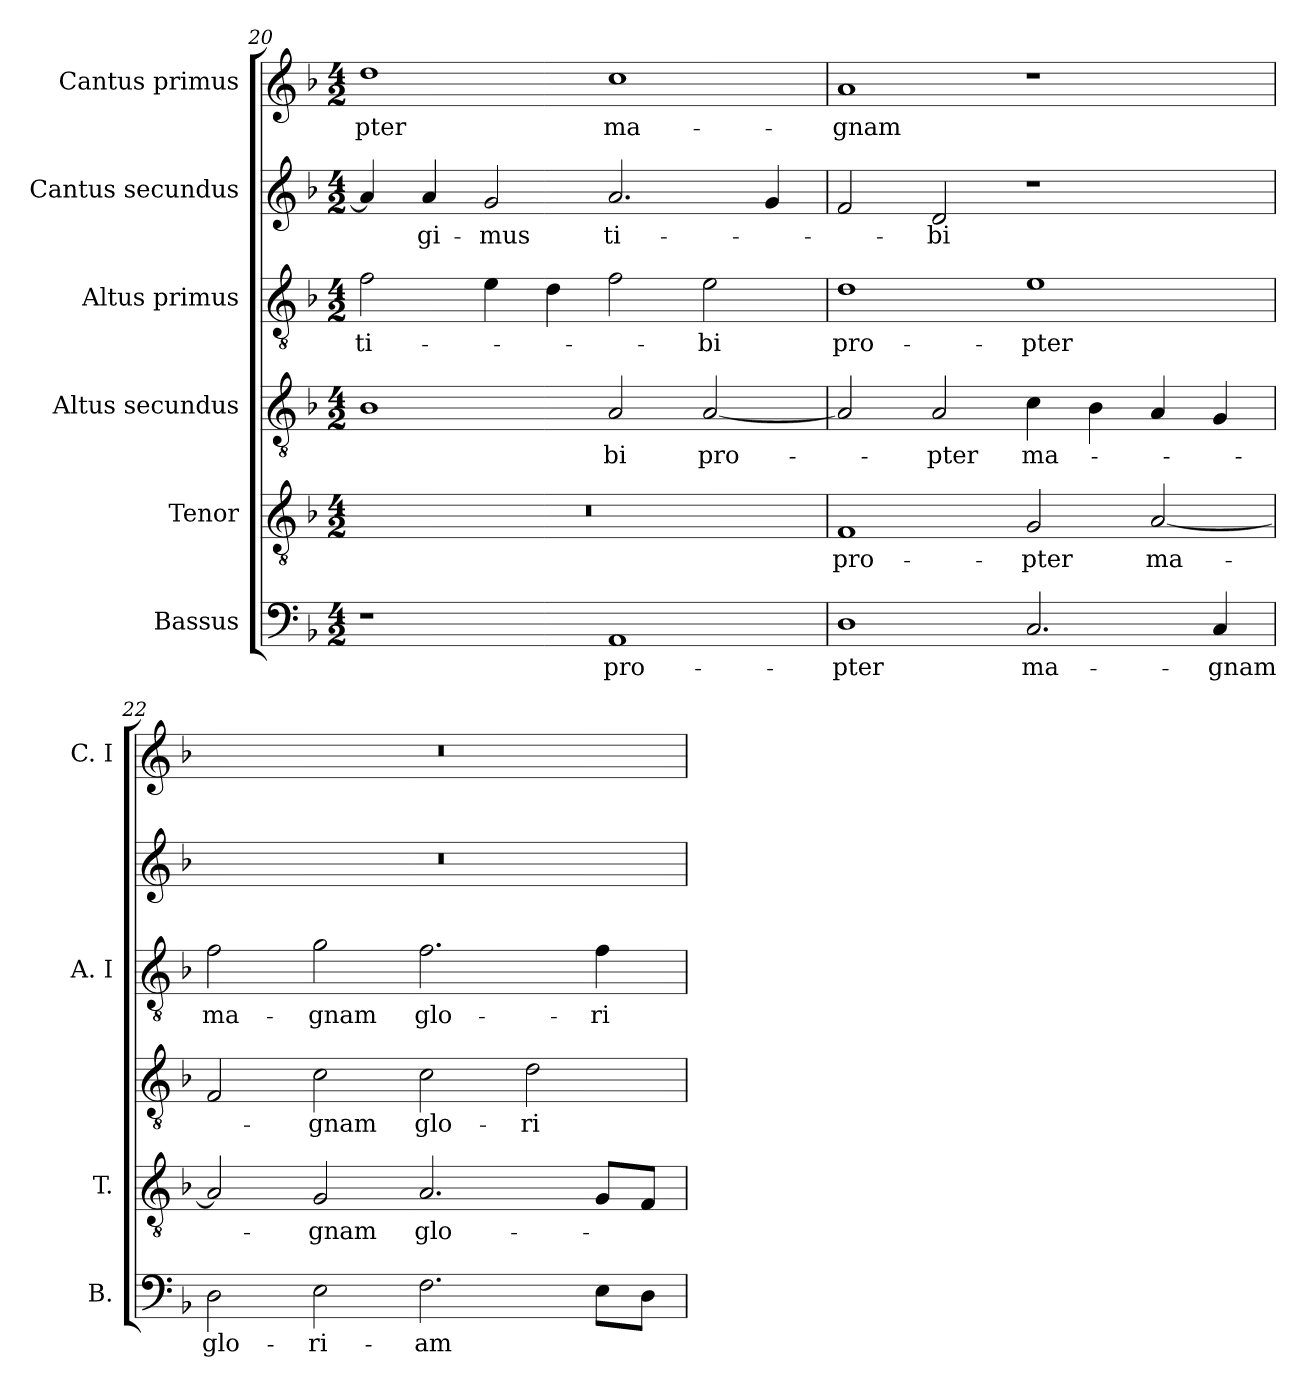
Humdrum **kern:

**kern	**text	**kern	**text	**kern	**text	**kern	**text	**kern	**text	**kern	**text
*part6	*part6	*part5	*part5	*part4	*part4	*part3	*part3	*part2	*part2	*part1	*part1
*staff6	*staff6	*staff5	*staff5	*staff4	*staff4	*staff3	*staff3	*staff2	*staff2	*staff1	*staff1
*I"Bassus	*	*I"Tenor	*	*I"Altus secundus	*	*I"Altus primus	*	*I"Cantus secundus	*	*I"Cantus primus	*
*I'B.	*	*I'T.	*	*	*	*I'A. I	*	*	*	*I'C. I	*
*clefF4	*	*clefGv2	*	*clefGv2	*	*clefGv2	*	*clefG2	*	*clefG2	*
*	*	*ITrd7c12	*	*ITrd7c12	*	*ITrd7c12	*	*	*	*	*
*k[b-]	*	*k[b-]	*	*k[b-]	*	*k[b-]	*	*k[b-]	*	*k[b-]	*
*d:	*	*d:	*	*d:	*	*d:	*	*d:	*	*d:	*
*M4/2	*	*M4/2	*	*M4/2	*	*M4/2	*	*M4/2	*	*M4/2	*
=20	=20	=20	=20	=20	=20	=20	=20	=20	=20	=20	=20
!	!	!LO:N:vis=1	!	!	!	!	!	!	!	!	!
!	!	!	!	!	!	!	!LO:LY:b:color=#000000	!	!	!	!
!	!	!	!	!	!	!	!	!	!	!	!LO:LY:b:color=#000000
1r	.	0r	.	1BB-i	.	2Fi\	ti-	4ai/]	.	1ddi	-pter
!	!	!	!	!	!	!	!	!	!LO:LY:b:color=#000000	!	!
.	.	.	.	.	.	.	.	4ai/	-gi-	.	.
!	!	!	!	!	!	!	!	!	!LO:LY:b:color=#000000	!	!
.	.	.	.	.	.	4Ei\	.	2gi/	-mus	.	.
.	.	.	.	.	.	4Di\	.	.	.	.	.
!	!LO:LY:b:color=#000000	!	!	!	!	!	!	!	!	!	!
!	!	!	!	!	!LO:LY:b:color=#000000	!	!	!	!	!	!
!	!	!	!	!	!	!	!	!	!LO:LY:b:color=#000000	!	!
!	!	!	!	!	!	!	!	!	!	!	!LO:LY:b:color=#000000
1AAi	pro-	.	.	2AAi/	-bi	2Fi\	.	2.ai/	ti-	1cci	ma-
!	!	!	!	!	!LO:LY:b:color=#000000	!	!	!	!	!	!
!	!	!	!	!	!	!	!LO:LY:b:color=#000000	!	!	!	!
.	.	.	.	[2AAi/	pro-	2Ei\	-bi	.	.	.	.
.	.	.	.	.	.	.	.	4gi/	.	.	.
!!LO:PB:g=z
=21	=21	=21	=21	=21	=21	=21	=21	=21	=21	=21	=21
!	!LO:LY:b:color=#000000	!	!	!	!	!	!	!	!	!	!
!	!	!	!LO:LY:b:color=#000000	!	!	!	!	!	!	!	!
!	!	!	!	!	!	!	!LO:LY:b:color=#000000	!	!	!	!
!	!	!	!	!	!	!	!	!	!	!	!LO:LY:b:color=#000000
1Di	-pter	1FFi	pro-	2AAi/]	.	1Di	pro-	2fi/	.	1ai	-gnam
!	!	!	!	!	!LO:LY:b:color=#000000	!	!	!	!	!	!
!	!	!	!	!	!	!	!	!	!LO:LY:b:color=#000000	!	!
.	.	.	.	2AAi/	-pter	.	.	2di/	-bi	.	.
!	!LO:LY:b:color=#000000	!	!	!	!	!	!	!	!	!	!
!	!	!	!LO:LY:b:color=#000000	!	!	!	!	!	!	!	!
!	!	!	!	!	!LO:LY:b:color=#000000	!	!	!	!	!	!
!	!	!	!	!	!	!	!LO:LY:b:color=#000000	!	!	!	!
2.Ci/	ma-	2GGi/	-pter	4Ci\	ma-	1Ei	-pter	1r	.	1r	.
.	.	.	.	4BB-i\	.	.	.	.	.	.	.
!	!	!	!LO:LY:b:color=#000000	!	!	!	!	!	!	!	!
.	.	[2AAi/	ma-	4AAi/	.	.	.	.	.	.	.
!	!LO:LY:b:color=#000000	!	!	!	!	!	!	!	!	!	!
4Ci/	-gnam	.	.	4GGi/	.	.	.	.	.	.	.
=22	=22	=22	=22	=22	=22	=22	=22	=22	=22	=22	=22
!	!LO:LY:b:color=#000000	!	!	!	!	!	!	!	!	!	!
!	!	!	!	!	!	!	!LO:LY:b:color=#000000	!LO:N:vis=1	!	!LO:N:vis=1	!
2Di\	glo-	2AAi/]	.	2FFi/	.	2Fi\	ma-	0r	.	0r	.
!	!LO:LY:b:color=#000000	!	!	!	!	!	!	!	!	!	!
!	!	!	!LO:LY:b:color=#000000	!	!	!	!	!	!	!	!
!	!	!	!	!	!LO:LY:b:color=#000000	!	!	!	!	!	!
!	!	!	!	!	!	!	!LO:LY:b:color=#000000	!	!	!	!
2Ei\	-ri-	2GGi/	-gnam	2Ci\	-gnam	2Gi\	-gnam	.	.	.	.
!	!LO:LY:b:color=#000000	!	!	!	!	!	!	!	!	!	!
!	!	!	!LO:LY:b:color=#000000	!	!	!	!	!	!	!	!
!	!	!	!	!	!LO:LY:b:color=#000000	!	!	!	!	!	!
!	!	!	!	!	!	!	!LO:LY:b:color=#000000	!	!	!	!
2.Fi\	-am	2.AAi/	glo-	2Ci\	glo-	2.Fi\	glo-	.	.	.	.
!	!	!	!	!	!LO:LY:b:color=#000000	!	!	!	!	!	!
.	.	.	.	2Di\	-ri-	.	.	.	.	.	.
!	!	!	!	!	!	!	!LO:LY:b:color=#000000	!	!	!	!
8Ei\L	.	8GGi/L	.	.	.	4Fi\	-ri-	.	.	.	.
8Di\J	.	8FFi/J	.	.	.	.	.	.	.	.	.
=	=	=	=	=	=	=	=	=	=	=	=
*-	*-	*-	*-	*-	*-	*-	*-	*-	*-	*-	*-
